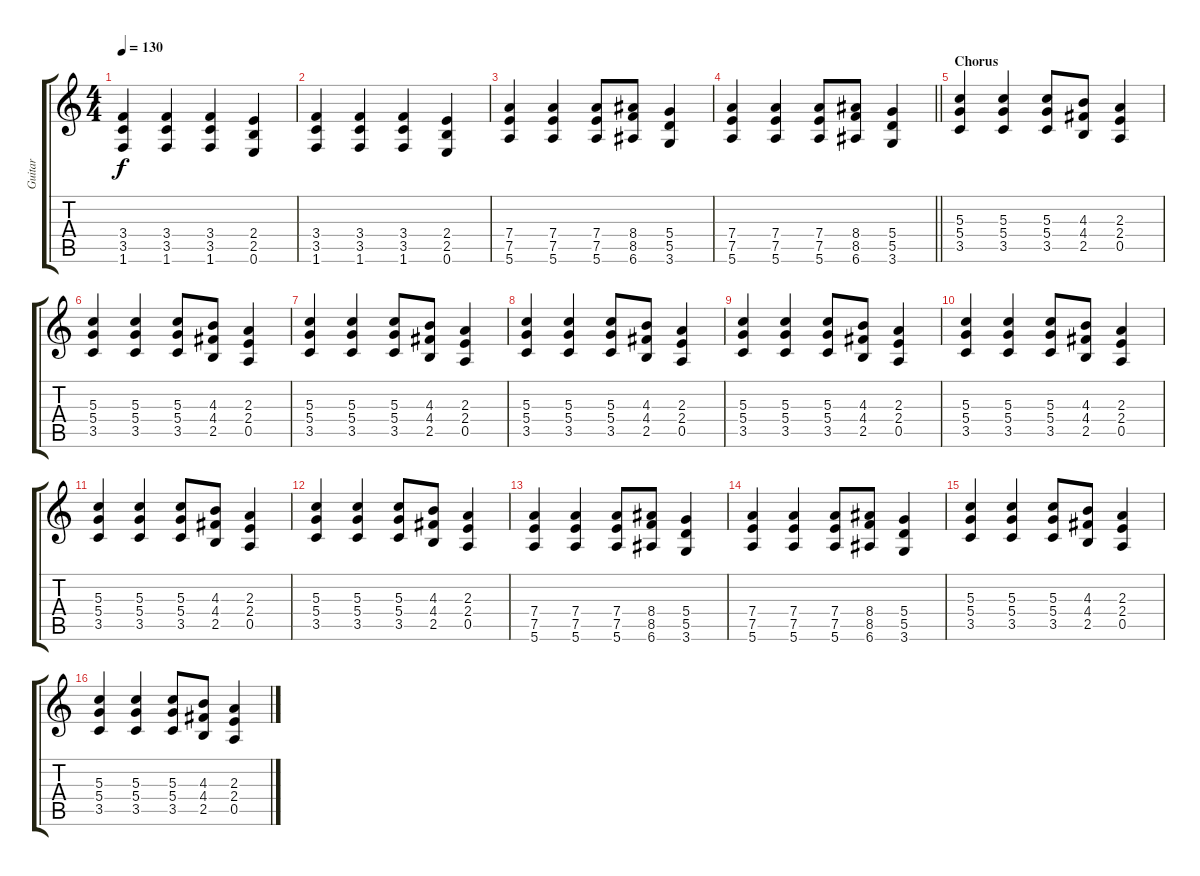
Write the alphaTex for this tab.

\track ("Guitar" "Guitar") {instrument distortionguitar}
\staff {score tabs}
\tuning (E4 B3 G3 D3 A2 E2) {hide}
\ts (4 4)
\tempo 130
\clef g2
\ks c
(3.4 3.5 1.6).4{dy f} (3.4 3.5 1.6).4 (3.4 3.5 1.6).4 (2.4 2.5 0.6).4 |
(3.4 3.5 1.6).4 (3.4 3.5 1.6).4 (3.4 3.5 1.6).4 (2.4 2.5 0.6).4 |
(7.4 7.5 5.6).4 (7.4 7.5 5.6).4 (7.4 7.5 5.6).8 (8.4 8.5 6.6).8 (5.4 5.5 3.6).4 |
\barLineRight lightlight
(7.4 7.5 5.6).4 (7.4 7.5 5.6).4 (7.4 7.5 5.6).8 (8.4 8.5 6.6).8 (5.4 5.5 3.6).4 |
\section ("" "Chorus")
(5.3 5.4 3.5).4 (5.3 5.4 3.5).4 (5.3 5.4 3.5).8 (4.3 4.4 2.5).8 (2.3 2.4 0.5).4 |
(5.3 5.4 3.5).4 (5.3 5.4 3.5).4 (5.3 5.4 3.5).8 (4.3 4.4 2.5).8 (2.3 2.4 0.5).4 |
(5.3 5.4 3.5).4 (5.3 5.4 3.5).4 (5.3 5.4 3.5).8 (4.3 4.4 2.5).8 (2.3 2.4 0.5).4 |
(5.3 5.4 3.5).4 (5.3 5.4 3.5).4 (5.3 5.4 3.5).8 (4.3 4.4 2.5).8 (2.3 2.4 0.5).4 |
(5.3 5.4 3.5).4 (5.3 5.4 3.5).4 (5.3 5.4 3.5).8 (4.3 4.4 2.5).8 (2.3 2.4 0.5).4 |
(5.3 5.4 3.5).4 (5.3 5.4 3.5).4 (5.3 5.4 3.5).8 (4.3 4.4 2.5).8 (2.3 2.4 0.5).4 |
(5.3 5.4 3.5).4 (5.3 5.4 3.5).4 (5.3 5.4 3.5).8 (4.3 4.4 2.5).8 (2.3 2.4 0.5).4 |
(5.3 5.4 3.5).4 (5.3 5.4 3.5).4 (5.3 5.4 3.5).8 (4.3 4.4 2.5).8 (2.3 2.4 0.5).4 |
(7.4 7.5 5.6).4 (7.4 7.5 5.6).4 (7.4 7.5 5.6).8 (8.4 8.5 6.6).8 (5.4 5.5 3.6).4 |
(7.4 7.5 5.6).4 (7.4 7.5 5.6).4 (7.4 7.5 5.6).8 (8.4 8.5 6.6).8 (5.4 5.5 3.6).4 |
(5.3 5.4 3.5).4 (5.3 5.4 3.5).4 (5.3 5.4 3.5).8 (4.3 4.4 2.5).8 (2.3 2.4 0.5).4 |
(5.3 5.4 3.5).4 (5.3 5.4 3.5).4 (5.3 5.4 3.5).8 (4.3 4.4 2.5).8 (2.3 2.4 0.5).4
